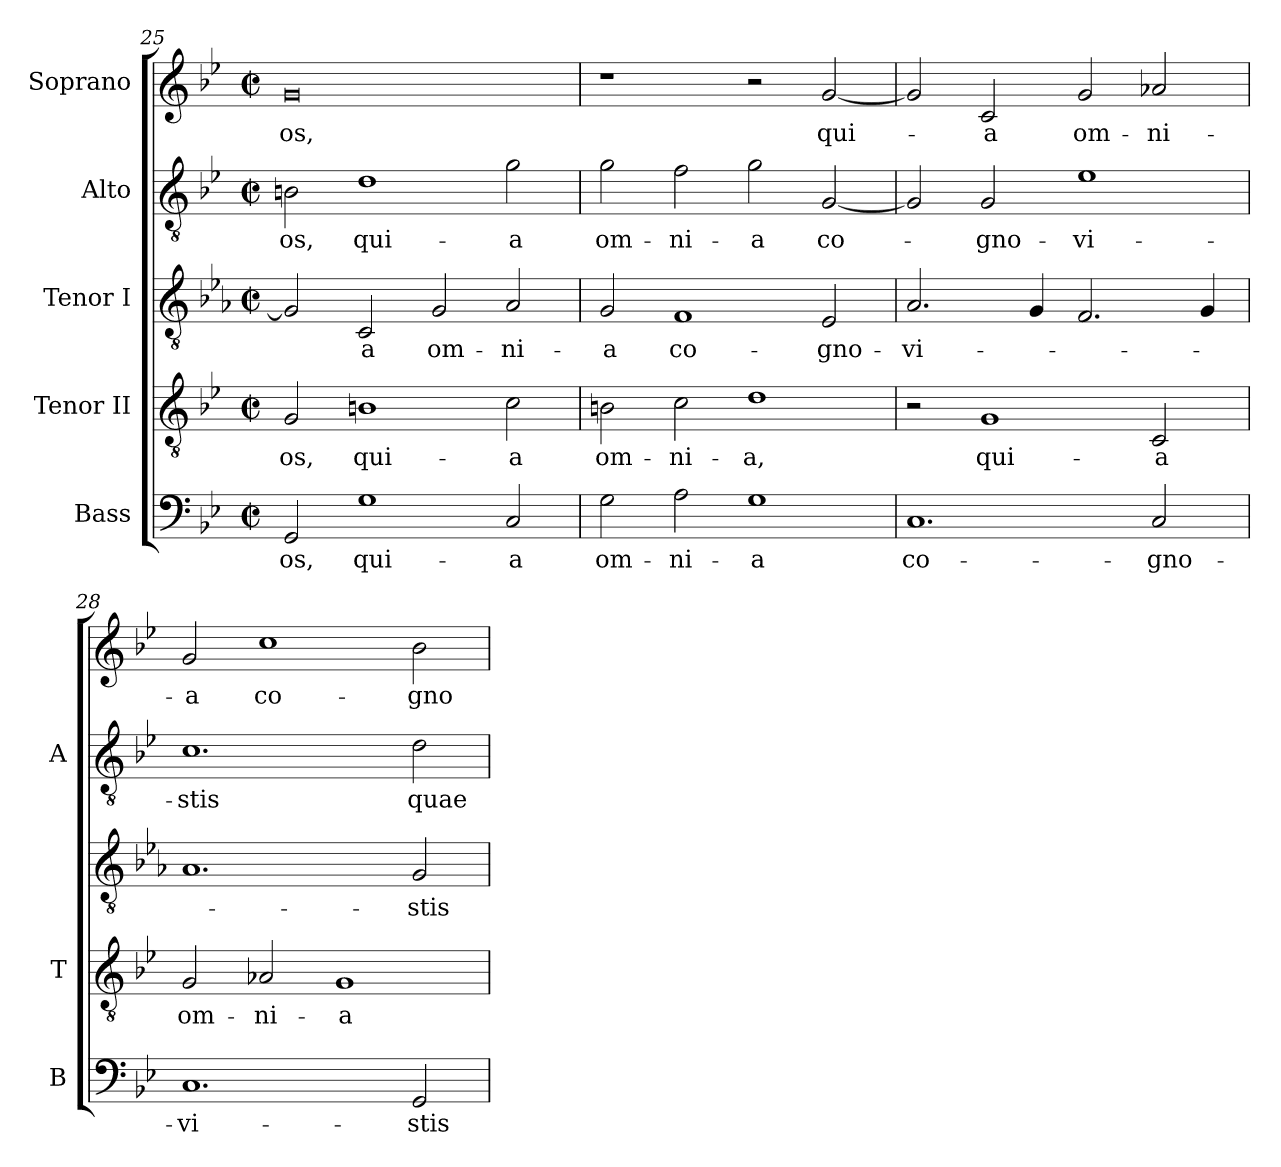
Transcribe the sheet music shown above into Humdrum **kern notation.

**kern	**text	**kern	**text	**kern	**text	**kern	**text	**kern	**text
*part5	*part5	*part4	*part4	*part3	*part3	*part2	*part2	*part1	*part1
*staff5	*staff5	*staff4	*staff4	*staff3	*staff3	*staff2	*staff2	*staff1	*staff1
*I"Bass	*	*I"Tenor II	*	*I"Tenor I	*	*I"Alto	*	*I"Soprano	*
*I'B	*	*I'T	*	*	*	*I'A	*	*	*
!!LO:PB:g=z
*clefF4	*	*clefGv2	*	*clefGv2	*	*clefGv2	*	*clefG2	*
*	*	*	*	*ITrd-4c-7	*	*	*	*	*
*k[b-e-]	*	*k[b-e-]	*	*k[b-e-]	*	*k[b-e-]	*	*k[b-e-]	*
*B-:	*	*B-:	*	*B-:	*	*B-:	*	*B-:	*
*M2/2	*	*M2/2	*	*M2/2	*	*M2/2	*	*M2/2	*
*met(c|)	*	*met(c|)	*	*met(c|)	*	*met(c|)	*	*met(c|)	*
=25	=25	=25	=25	=25	=25	=25	=25	=25	=25
!	!LO:LY:b:color=#000000	!	!	!	!	!	!	!	!
!	!	!	!LO:LY:b:color=#000000	!	!	!	!	!	!
!	!	!	!	!	!	!	!LO:LY:b:color=#000000	!	!
!	!	!	!	!	!	!	!	!	!LO:LY:b:color=#000000
2GGi/	-os,	2Gi/	-os,	2di/]	.	2Bni\	-os,	0gi	-os,
!	!LO:LY:b:color=#000000	!	!	!	!	!	!	!	!
!	!	!	!LO:LY:b:color=#000000	!	!	!	!	!	!
!	!	!	!	!	!LO:LY:b:color=#000000	!	!	!	!
!	!	!	!	!	!	!	!LO:LY:b:color=#000000	!	!
1Gi	qui-	1Bni	qui-	2Gi/	-a	1di	qui-	.	.
!	!	!	!	!	!LO:LY:b:color=#000000	!	!	!	!
.	.	.	.	2di/	om-	.	.	.	.
!	!LO:LY:b:color=#000000	!	!	!	!	!	!	!	!
!	!	!	!LO:LY:b:color=#000000	!	!	!	!	!	!
!	!	!	!	!	!LO:LY:b:color=#000000	!	!	!	!
!	!	!	!	!	!	!	!LO:LY:b:color=#000000	!	!
2Ci/	-a	2ci\	-a	2e-i/	-ni-	2gi\	-a	.	.
=26	=26	=26	=26	=26	=26	=26	=26	=26	=26
!	!LO:LY:b:color=#000000	!	!	!	!	!	!	!	!
!	!	!	!LO:LY:b:color=#000000	!	!	!	!	!	!
!	!	!	!	!	!LO:LY:b:color=#000000	!	!	!	!
!	!	!	!	!	!	!	!LO:LY:b:color=#000000	!	!
2Gi\	om-	2Bni\	om-	2di/	-a	2gi\	om-	1r	.
!	!LO:LY:b:color=#000000	!	!	!	!	!	!	!	!
!	!	!	!LO:LY:b:color=#000000	!	!	!	!	!	!
!	!	!	!	!	!LO:LY:b:color=#000000	!	!	!	!
!	!	!	!	!	!	!	!LO:LY:b:color=#000000	!	!
2Ai\	-ni-	2ci\	-ni-	1ci	co-	2fi\	-ni-	.	.
!	!LO:LY:b:color=#000000	!	!	!	!	!	!	!	!
!	!	!	!LO:LY:b:color=#000000	!	!	!	!	!	!
!	!	!	!	!	!	!	!LO:LY:b:color=#000000	!	!
1Gi	-a	1di	-a,	.	.	2gi\	-a	2r	.
!	!	!	!	!	!LO:LY:b:color=#000000	!	!	!	!
!	!	!	!	!	!	!	!LO:LY:b:color=#000000	!	!
!	!	!	!	!	!	!	!	!	!LO:LY:b:color=#000000
.	.	.	.	2B-i/	-gno-	[<2Gi/	co-	[<2gi/	qui-
=27	=27	=27	=27	=27	=27	=27	=27	=27	=27
!	!LO:LY:b:color=#000000	!	!	!	!	!	!	!	!
!	!	!	!	!	!LO:LY:b:color=#000000	!	!	!	!
1.Ci	co-	2r	.	2.e-i/	-vi-	2Gi/]	.	2gi/]	.
!	!	!	!LO:LY:b:color=#000000	!	!	!	!	!	!
!	!	!	!	!	!	!	!LO:LY:b:color=#000000	!	!
!	!	!	!	!	!	!	!	!	!LO:LY:b:color=#000000
.	.	1Gi	qui-	.	.	2Gi/	-gno-	2ci/	-a
.	.	.	.	4di/	.	.	.	.	.
!	!	!	!	!	!	!	!LO:LY:b:color=#000000	!	!
!	!	!	!	!	!	!	!	!	!LO:LY:b:color=#000000
.	.	.	.	2.ci/	.	1e-i	-vi-	2gi/	om-
!	!LO:LY:b:color=#000000	!	!	!	!	!	!	!	!
!	!	!	!LO:LY:b:color=#000000	!	!	!	!	!	!
!	!	!	!	!	!	!	!	!	!LO:LY:b:color=#000000
2Ci/	-gno-	2Ci/	-a	.	.	.	.	2a-Xi/	-ni-
.	.	.	.	4di/	.	.	.	.	.
=28	=28	=28	=28	=28	=28	=28	=28	=28	=28
!	!LO:LY:b:color=#000000	!	!	!	!	!	!	!	!
!	!	!	!LO:LY:b:color=#000000	!	!	!	!	!	!
!	!	!	!	!	!	!	!LO:LY:b:color=#000000	!	!
!	!	!	!	!	!	!	!	!	!LO:LY:b:color=#000000
1.Ci	-vi-	2Gi/	om-	1.e-i	.	1.ci	-stis	2gi/	-a
!	!	!	!LO:LY:b:color=#000000	!	!	!	!	!	!
!	!	!	!	!	!	!	!	!	!LO:LY:b:color=#000000
.	.	2A-Xi/	-ni-	.	.	.	.	1cci	co-
!	!	!	!LO:LY:b:color=#000000	!	!	!	!	!	!
.	.	1Gi	-a	.	.	.	.	.	.
!	!LO:LY:b:color=#000000	!	!	!	!	!	!	!	!
!	!	!	!	!	!LO:LY:b:color=#000000	!	!	!	!
!	!	!	!	!	!	!	!LO:LY:b:color=#000000	!	!
!	!	!	!	!	!	!	!	!	!LO:LY:b:color=#000000
2GGi/	-stis	.	.	2di/	-stis	2di\	quae	2b-i\	-gno-
=	=	=	=	=	=	=	=	=	=
*-	*-	*-	*-	*-	*-	*-	*-	*-	*-
